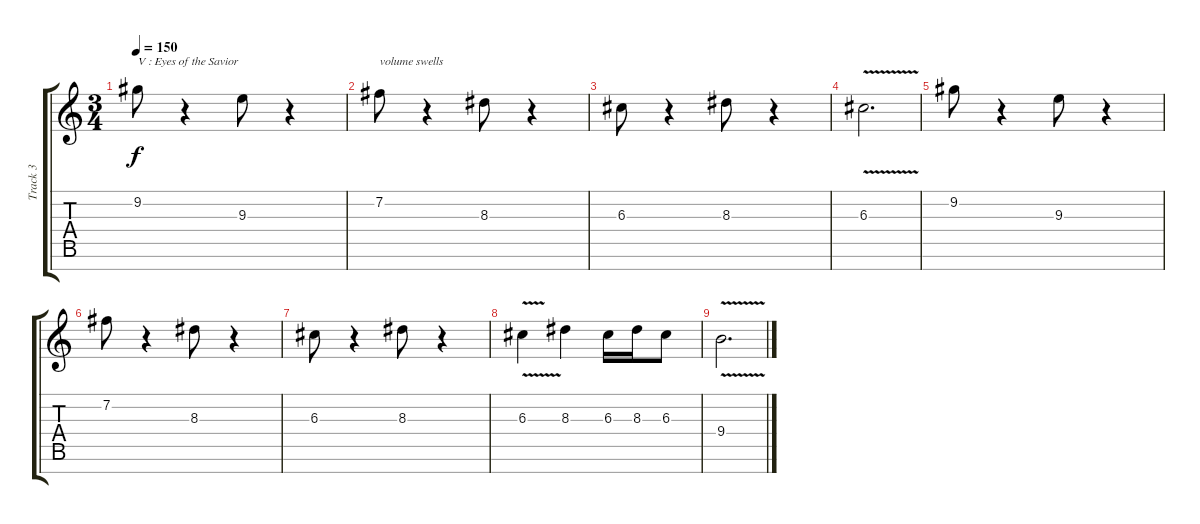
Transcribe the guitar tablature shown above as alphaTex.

\track ("Track 3" "Track 3") {instrument distortionguitar}
\staff {score tabs}
\tuning (E4 B3 G3 D3 A2 E2 B1) {hide}
\ts (3 4)
\tempo 150
\clef g2
\ks c
9.2.8{txt "V : Eyes of the Savior" dy f instrument distortionguitar} r.4 9.3.8 r.4 |
7.2.8{txt "volume swells"} r.4 8.3.8 r.4 |
6.3.8 r.4 8.3.8 r.4 |
6.3{v}.2{d} |
9.2.8 r.4 9.3.8 r.4 |
7.2.8 r.4 8.3.8 r.4 |
6.3.8 r.4 8.3.8 r.4 |
6.3{v}.4 8.3.4 6.3.16 8.3.16 6.3.8 |
9.4{v}.2{d}
